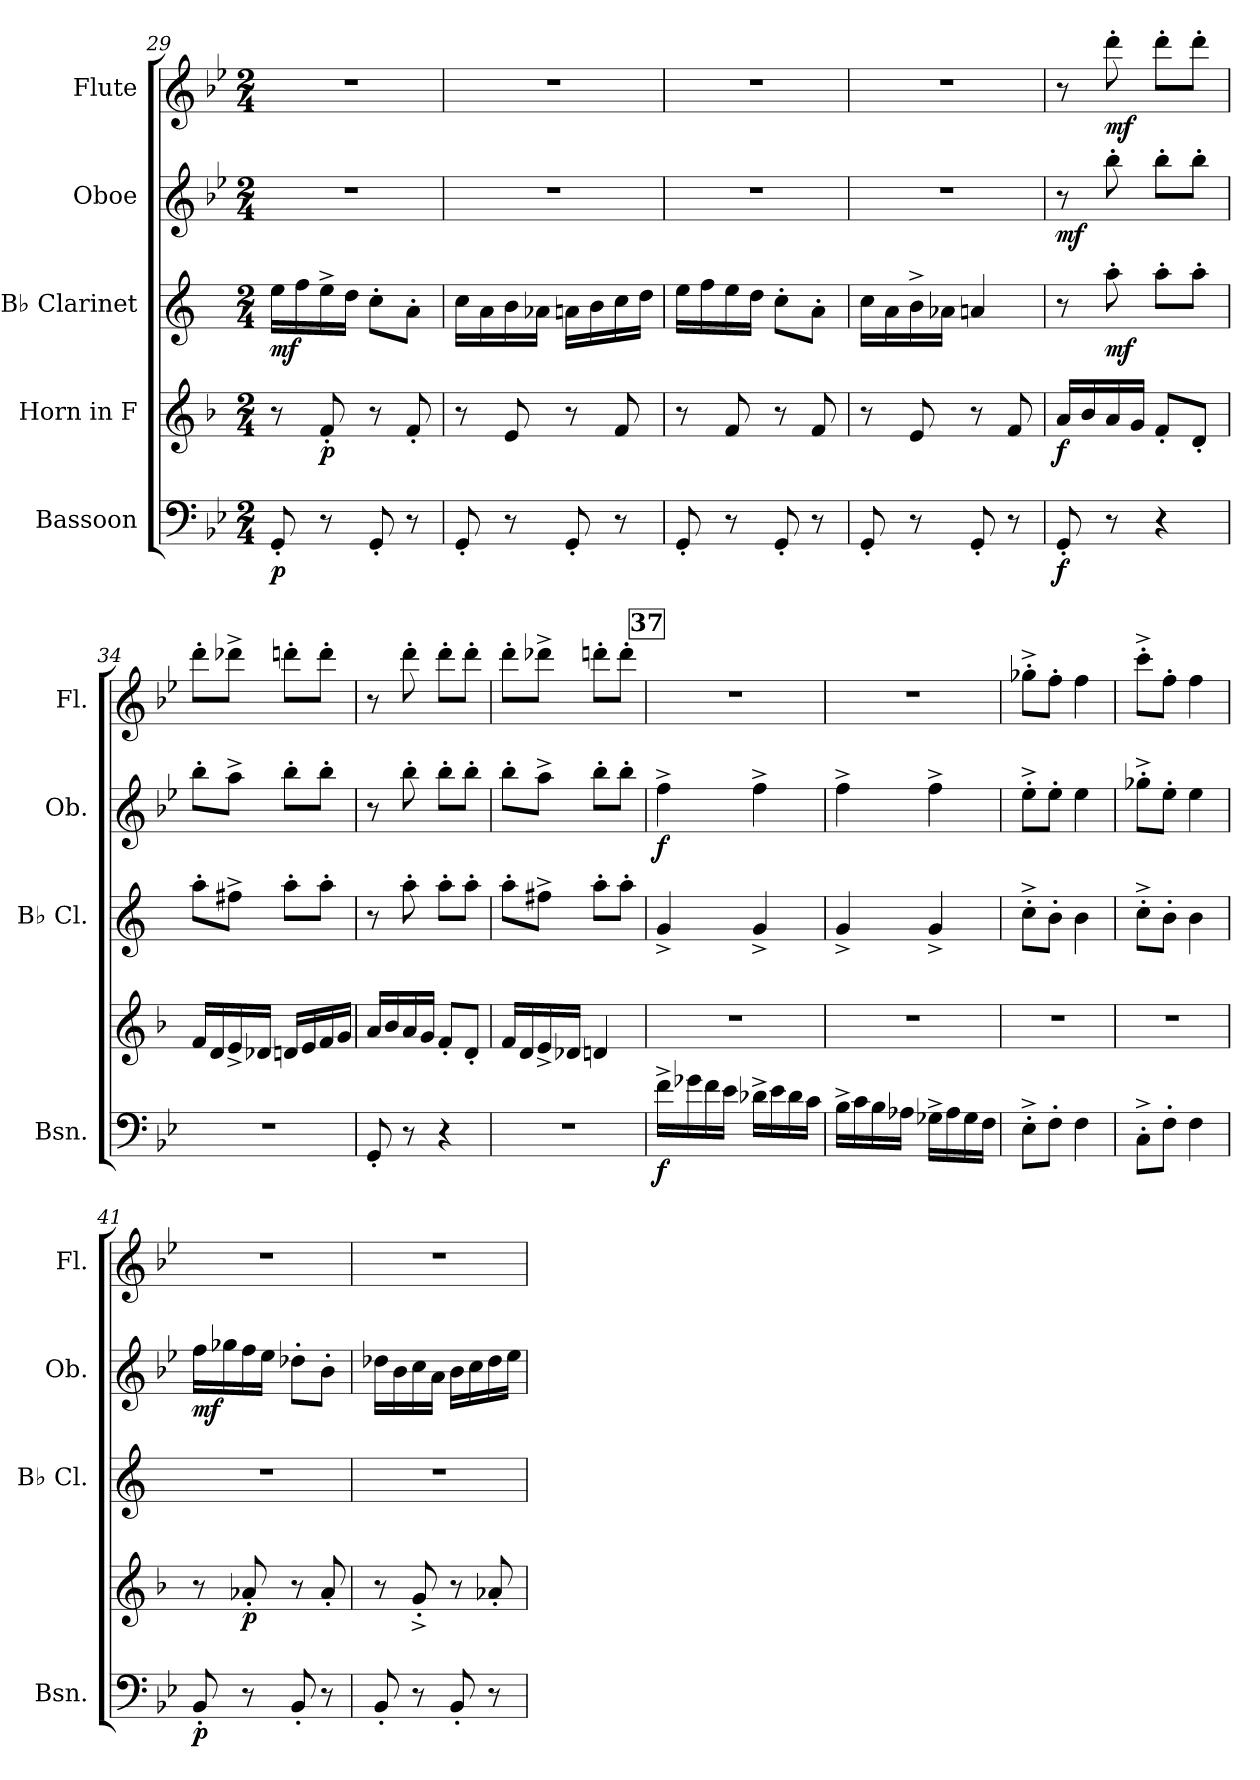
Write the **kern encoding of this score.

**kern	**dynam	**kern	**dynam	**kern	**dynam	**kern	**dynam	**kern	**dynam
*part5	*part5	*part4	*part4	*part3	*part3	*part2	*part2	*part1	*part1
*staff5	*staff5	*staff4	*staff4	*staff3	*staff3	*staff2	*staff2	*staff1	*staff1
*I"Bassoon	*	*I"Horn in F	*	*I"B♭ Clarinet	*	*I"Oboe	*	*I"Flute	*
*I'Bsn.	*	*	*	*I'B♭ Cl.	*	*I'Ob.	*	*I'Fl.	*
!!LO:PB:g=z
*clefF4	*	*clefG2	*	*clefG2	*	*clefG2	*	*clefG2	*
*	*	*ITrd4c7	*	*ITrd1c2	*	*	*	*	*
*k[b-e-]	*	*k[b-e-]	*	*k[b-e-]	*	*k[b-e-]	*	*k[b-e-]	*
*M2/4	*	*M2/4	*	*M2/4	*	*M2/4	*	*M2/4	*
=29	=29	=29	=29	=29	=29	=29	=29	=29	=29
!	!LO:DY:b	!	!	!	!LO:DY:b	!	!	!	!
8GG'/	p	8r	.	16dd\LL	mf	2r	.	2r	.
.	.	.	.	16ee-\	.	.	.	.	.
!	!	!	!LO:DY:b	!	!	!	!	!	!
8r	.	8B-'/	p	16dd^\	.	.	.	.	.
.	.	.	.	16cc\JJ	.	.	.	.	.
8GG'/	.	8r	.	8b-'\L	.	.	.	.	.
8r	.	8B-'/	.	8g'\J	.	.	.	.	.
=30	=30	=30	=30	=30	=30	=30	=30	=30	=30
8GG'/	.	8r	.	16b-\LL	.	2r	.	2r	.
.	.	.	.	16g\	.	.	.	.	.
8r	.	8A/	.	16a\	.	.	.	.	.
.	.	.	.	16g-X\JJ	.	.	.	.	.
8GG'/	.	8r	.	16gn\LL	.	.	.	.	.
.	.	.	.	16a\	.	.	.	.	.
8r	.	8B-/	.	16b-\	.	.	.	.	.
.	.	.	.	16cc\JJ	.	.	.	.	.
=31	=31	=31	=31	=31	=31	=31	=31	=31	=31
8GG'/	.	8r	.	16dd\LL	.	2r	.	2r	.
.	.	.	.	16ee-\	.	.	.	.	.
8r	.	8B-/	.	16dd\	.	.	.	.	.
.	.	.	.	16cc\JJ	.	.	.	.	.
8GG'/	.	8r	.	8b-'\L	.	.	.	.	.
8r	.	8B-/	.	8g'\J	.	.	.	.	.
=32	=32	=32	=32	=32	=32	=32	=32	=32	=32
8GG'/	.	8r	.	16b-\LL	.	2r	.	2r	.
.	.	.	.	16g\	.	.	.	.	.
8r	.	8A/	.	16a^\	.	.	.	.	.
.	.	.	.	16g-X\JJ	.	.	.	.	.
8GG'/	.	8r	.	4gn/	.	.	.	.	.
8r	.	8B-/	.	.	.	.	.	.	.
=33	=33	=33	=33	=33	=33	=33	=33	=33	=33
!	!LO:DY:b	!	!LO:DY:b	!	!	!	!LO:DY:b	!	!
8GG'/	f	16d/LL	f	8r	.	8r	mf	8r	.
.	.	16e-/	.	.	.	.	.	.	.
!	!	!	!	!	!LO:DY:b	!	!	!	!LO:DY:b
8r	.	16d/	.	8gg'\	mf	8bb-'\	.	8ddd'\	mf
.	.	16c/JJ	.	.	.	.	.	.	.
4r	.	8B-'/L	.	8gg'\L	.	8bb-'\L	.	8ddd'\L	.
.	.	8G'/J	.	8gg'\J	.	8bb-'\J	.	8ddd'\J	.
!!LO:LB:g=z
=34	=34	=34	=34	=34	=34	=34	=34	=34	=34
2r	.	16B-/LL	.	8gg'\L	.	8bb-'\L	.	8ddd'\L	.
.	.	16G/	.	.	.	.	.	.	.
.	.	16A^/	.	8een^\J	.	8aa^\J	.	8ddd-X^\J	.
.	.	16G-X/JJ	.	.	.	.	.	.	.
.	.	16Gn/LL	.	8gg'\L	.	8bb-'\L	.	8dddn'\L	.
.	.	16A/	.	.	.	.	.	.	.
.	.	16B-/	.	8gg'\J	.	8bb-'\J	.	8ddd'\J	.
.	.	16c/JJ	.	.	.	.	.	.	.
=35	=35	=35	=35	=35	=35	=35	=35	=35	=35
8GG'/	.	16d/LL	.	8r	.	8r	.	8r	.
.	.	16e-/	.	.	.	.	.	.	.
8r	.	16d/	.	8gg'\	.	8bb-'\	.	8ddd'\	.
.	.	16c/JJ	.	.	.	.	.	.	.
4r	.	8B-'/L	.	8gg'\L	.	8bb-'\L	.	8ddd'\L	.
.	.	8G'/J	.	8gg'\J	.	8bb-'\J	.	8ddd'\J	.
=36	=36	=36	=36	=36	=36	=36	=36	=36	=36
2r	.	16B-/LL	.	8gg'\L	.	8bb-'\L	.	8ddd'\L	.
.	.	16G/	.	.	.	.	.	.	.
.	.	16A^/	.	8een^\J	.	8aa^\J	.	8ddd-X^\J	.
.	.	16G-X/JJ	.	.	.	.	.	.	.
.	.	4Gn/	.	8gg'\L	.	8bb-'\L	.	8dddn'\L	.
.	.	.	.	8gg'\J	.	8bb-'\J	.	8ddd'\J	.
!!LO:REH:place=s1:a:B:fs=14:t=37
=37	=37	=37	=37	=37	=37	=37	=37	=37	=37
!	!LO:DY:b	!	!	!	!	!	!LO:DY:b	!	!
16f^\LL	f	2r	.	4f^/	.	4ff^\	f	2r	.
16g-X\	.	.	.	.	.	.	.	.	.
16f\	.	.	.	.	.	.	.	.	.
16e-\JJ	.	.	.	.	.	.	.	.	.
16d-X^\LL	.	.	.	4f^/	.	4ff^\	.	.	.
16e-\	.	.	.	.	.	.	.	.	.
16d-\	.	.	.	.	.	.	.	.	.
16c\JJ	.	.	.	.	.	.	.	.	.
!!LO:PB:g=z
=38	=38	=38	=38	=38	=38	=38	=38	=38	=38
16B-^\LL	.	2r	.	4f^/	.	4ff^\	.	2r	.
16c\	.	.	.	.	.	.	.	.	.
16B-\	.	.	.	.	.	.	.	.	.
16A-X\JJ	.	.	.	.	.	.	.	.	.
16G-X^\LL	.	.	.	4f^/	.	4ff^\	.	.	.
16A-\	.	.	.	.	.	.	.	.	.
16G-\	.	.	.	.	.	.	.	.	.
16F\JJ	.	.	.	.	.	.	.	.	.
=39	=39	=39	=39	=39	=39	=39	=39	=39	=39
8E-'^\L	.	2r	.	8b-'^\L	.	8ee-^'\L	.	8gg-X'^\L	.
8F'\J	.	.	.	8a'\J	.	8ee-'\J	.	8ff'\J	.
4F\	.	.	.	4a\	.	4ee-\	.	4ff\	.
=40	=40	=40	=40	=40	=40	=40	=40	=40	=40
8C'^\L	.	2r	.	8b-'^\L	.	8gg-X'^\L	.	8ccc'^\L	.
8F'\J	.	.	.	8a'\J	.	8ee-'\J	.	8ff'\J	.
4F\	.	.	.	4a\	.	4ee-\	.	4ff\	.
=41	=41	=41	=41	=41	=41	=41	=41	=41	=41
!	!LO:DY:b	!	!	!	!	!	!LO:DY:b	!	!
8BB-'/	p	8r	.	2r	.	16ff\LL	mf	2r	.
.	.	.	.	.	.	16gg-X\	.	.	.
!	!	!	!LO:DY:b	!	!	!	!	!	!
8r	.	8d-X'/	p	.	.	16ff\	.	.	.
.	.	.	.	.	.	16ee-\JJ	.	.	.
8BB-'/	.	8r	.	.	.	8dd-X'\L	.	.	.
8r	.	8d-'/	.	.	.	8b-'\J	.	.	.
=42	=42	=42	=42	=42	=42	=42	=42	=42	=42
8BB-'/	.	8r	.	2r	.	16dd-X\LL	.	2r	.
.	.	.	.	.	.	16b-\	.	.	.
8r	.	8c'^/	.	.	.	16cc\	.	.	.
.	.	.	.	.	.	16a\JJ	.	.	.
8BB-'/	.	8r	.	.	.	16b-\LL	.	.	.
.	.	.	.	.	.	16cc\	.	.	.
8r	.	8d-X'/	.	.	.	16dd-\	.	.	.
.	.	.	.	.	.	16ee-\JJ	.	.	.
=	=	=	=	=	=	=	=	=	=
*-	*-	*-	*-	*-	*-	*-	*-	*-	*-
